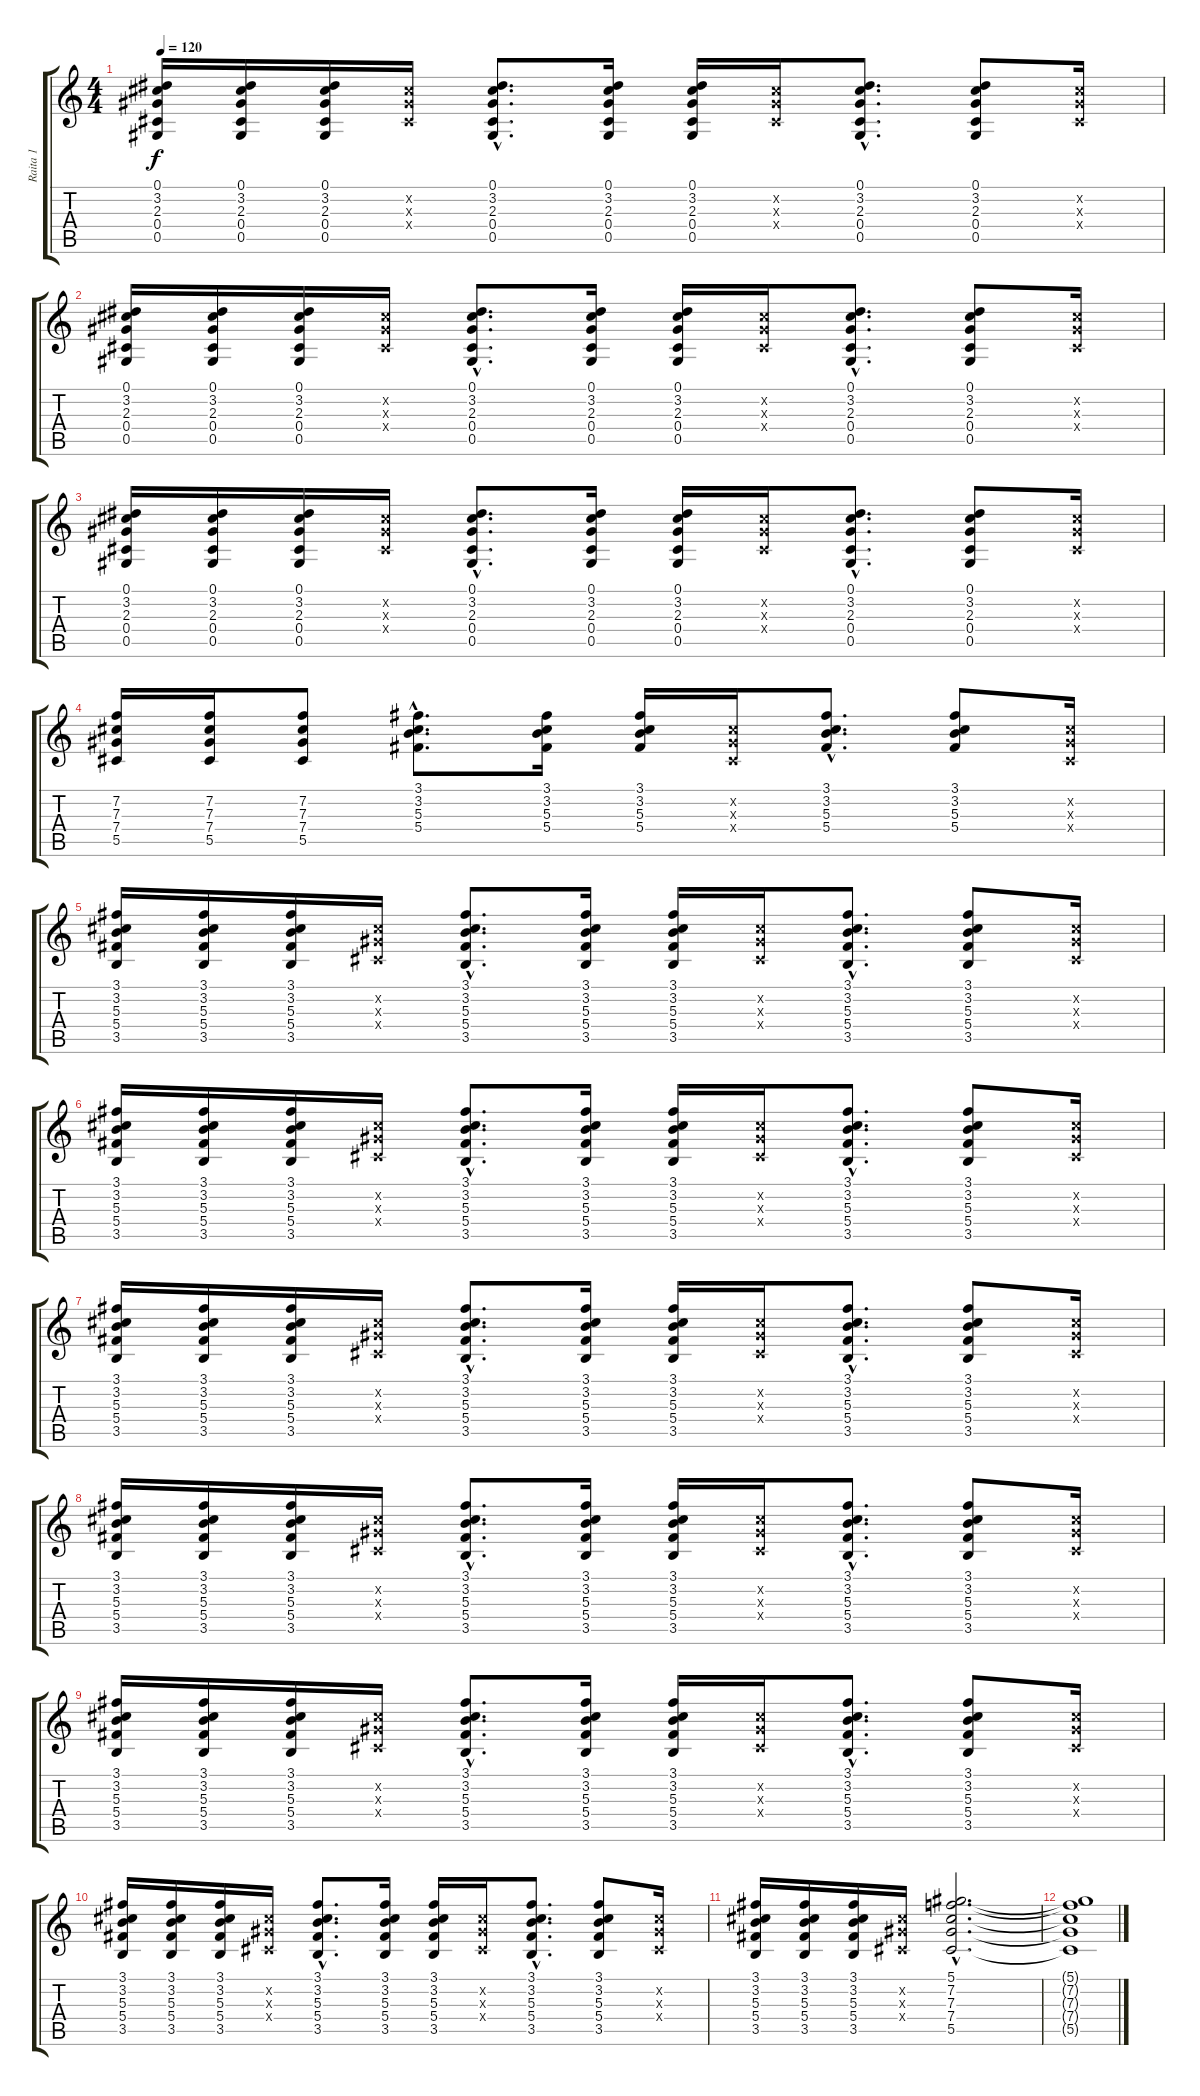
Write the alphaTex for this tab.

\track ("Raita 1" "Raita 1") {instrument acousticguitarsteel}
\staff {score tabs}
\tuning (Eb4 Bb3 Gb3 Db3 Ab2 Db2) {hide}
\ts (4 4)
\tempo 120
\clef g2
\ks c
(0.1 3.2 2.3 0.4 0.5).16{dy f} (0.1 3.2 2.3 0.4 0.5).16 (0.1 3.2 2.3 0.4 0.5).16 (3.2{x} 2.3{x} 0.4{x}).16 (0.1{hac} 3.2{hac} 2.3{hac} 0.4{hac} 0.5{hac}).8{d} (0.1 3.2 2.3 0.4 0.5).16 (0.1 3.2 2.3 0.4 0.5).16 (3.2{x} 2.3{x} 0.4{x}).16 (0.1{hac} 3.2{hac} 2.3{hac} 0.4{hac} 0.5{hac}).8{d} (0.1 3.2 2.3 0.4 0.5).8 (3.2{x} 2.3{x} 0.4{x}).16 |
(0.1 3.2 2.3 0.4 0.5).16 (0.1 3.2 2.3 0.4 0.5).16 (0.1 3.2 2.3 0.4 0.5).16 (3.2{x} 2.3{x} 0.4{x}).16 (0.1{hac} 3.2{hac} 2.3{hac} 0.4{hac} 0.5{hac}).8{d} (0.1 3.2 2.3 0.4 0.5).16 (0.1 3.2 2.3 0.4 0.5).16 (3.2{x} 2.3{x} 0.4{x}).16 (0.1{hac} 3.2{hac} 2.3{hac} 0.4{hac} 0.5{hac}).8{d} (0.1 3.2 2.3 0.4 0.5).8 (3.2{x} 2.3{x} 0.4{x}).16 |
(0.1 3.2 2.3 0.4 0.5).16 (0.1 3.2 2.3 0.4 0.5).16 (0.1 3.2 2.3 0.4 0.5).16 (3.2{x} 2.3{x} 0.4{x}).16 (0.1{hac} 3.2{hac} 2.3{hac} 0.4{hac} 0.5{hac}).8{d} (0.1 3.2 2.3 0.4 0.5).16 (0.1 3.2 2.3 0.4 0.5).16 (3.2{x} 2.3{x} 0.4{x}).16 (0.1{hac} 3.2{hac} 2.3{hac} 0.4{hac} 0.5{hac}).8{d} (0.1 3.2 2.3 0.4 0.5).8 (3.2{x} 2.3{x} 0.4{x}).16 |
(7.2 7.3 7.4 5.5).16 (7.2 7.3 7.4 5.5).16 (7.2 7.3 7.4 5.5).8 (3.1{hac} 3.2{hac} 5.3{hac} 5.4{hac}).8{d volume 7} (3.1 3.2 5.3 5.4).16 (3.1 3.2 5.3 5.4).16 (3.2{x} 2.3{x} 0.4{x}).16 (3.1{hac} 3.2{hac} 5.3{hac} 5.4{hac}).8{d} (3.1 3.2 5.3 5.4).8 (3.2{x} 2.3{x} 0.4{x}).16 |
(3.1 3.2 5.3 5.4 3.5).16 (3.1 3.2 5.3 5.4 3.5).16 (3.1 3.2 5.3 5.4 3.5).16 (3.2{x} 2.3{x} 0.4{x}).16 (3.1{hac} 3.2{hac} 5.3{hac} 5.4{hac} 3.5{hac}).8{d} (3.1 3.2 5.3 5.4 3.5).16 (3.1 3.2 5.3 5.4 3.5).16 (3.2{x} 2.3{x} 0.4{x}).16 (3.1{hac} 3.2{hac} 5.3{hac} 5.4{hac} 3.5{hac}).8{d} (3.1 3.2 5.3 5.4 3.5).8 (3.2{x} 2.3{x} 0.4{x}).16 |
(3.1 3.2 5.3 5.4 3.5).16 (3.1 3.2 5.3 5.4 3.5).16 (3.1 3.2 5.3 5.4 3.5).16 (3.2{x} 2.3{x} 0.4{x}).16 (3.1{hac} 3.2{hac} 5.3{hac} 5.4{hac} 3.5{hac}).8{d} (3.1 3.2 5.3 5.4 3.5).16 (3.1 3.2 5.3 5.4 3.5).16 (3.2{x} 2.3{x} 0.4{x}).16 (3.1{hac} 3.2{hac} 5.3{hac} 5.4{hac} 3.5{hac}).8{d} (3.1 3.2 5.3 5.4 3.5).8 (3.2{x} 2.3{x} 0.4{x}).16 |
(3.1 3.2 5.3 5.4 3.5).16 (3.1 3.2 5.3 5.4 3.5).16 (3.1 3.2 5.3 5.4 3.5).16 (3.2{x} 2.3{x} 0.4{x}).16 (3.1{hac} 3.2{hac} 5.3{hac} 5.4{hac} 3.5{hac}).8{d} (3.1 3.2 5.3 5.4 3.5).16 (3.1 3.2 5.3 5.4 3.5).16 (3.2{x} 2.3{x} 0.4{x}).16 (3.1{hac} 3.2{hac} 5.3{hac} 5.4{hac} 3.5{hac}).8{d} (3.1 3.2 5.3 5.4 3.5).8 (3.2{x} 2.3{x} 0.4{x}).16 |
(3.1 3.2 5.3 5.4 3.5).16 (3.1 3.2 5.3 5.4 3.5).16 (3.1 3.2 5.3 5.4 3.5).16 (3.2{x} 2.3{x} 0.4{x}).16 (3.1{hac} 3.2{hac} 5.3{hac} 5.4{hac} 3.5{hac}).8{d} (3.1 3.2 5.3 5.4 3.5).16 (3.1 3.2 5.3 5.4 3.5).16 (3.2{x} 2.3{x} 0.4{x}).16 (3.1{hac} 3.2{hac} 5.3{hac} 5.4{hac} 3.5{hac}).8{d} (3.1 3.2 5.3 5.4 3.5).8 (3.2{x} 2.3{x} 0.4{x}).16 |
(3.1 3.2 5.3 5.4 3.5).16 (3.1 3.2 5.3 5.4 3.5).16 (3.1 3.2 5.3 5.4 3.5).16 (3.2{x} 2.3{x} 0.4{x}).16 (3.1{hac} 3.2{hac} 5.3{hac} 5.4{hac} 3.5{hac}).8{d} (3.1 3.2 5.3 5.4 3.5).16 (3.1 3.2 5.3 5.4 3.5).16 (3.2{x} 2.3{x} 0.4{x}).16 (3.1{hac} 3.2{hac} 5.3{hac} 5.4{hac} 3.5{hac}).8{d} (3.1 3.2 5.3 5.4 3.5).8 (3.2{x} 2.3{x} 0.4{x}).16 |
(3.1 3.2 5.3 5.4 3.5).16 (3.1 3.2 5.3 5.4 3.5).16 (3.1 3.2 5.3 5.4 3.5).16 (3.2{x} 2.3{x} 0.4{x}).16 (3.1{hac} 3.2{hac} 5.3{hac} 5.4{hac} 3.5{hac}).8{d} (3.1 3.2 5.3 5.4 3.5).16 (3.1 3.2 5.3 5.4 3.5).16 (3.2{x} 2.3{x} 0.4{x}).16 (3.1{hac} 3.2{hac} 5.3{hac} 5.4{hac} 3.5{hac}).8{d} (3.1 3.2 5.3 5.4 3.5).8 (3.2{x} 2.3{x} 0.4{x}).16 |
(3.1 3.2 5.3 5.4 3.5).16 (3.1 3.2 5.3 5.4 3.5).16 (3.1 3.2 5.3 5.4 3.5).16 (3.2{x} 2.3{x} 0.4{x}).16 (5.1{hac} 7.2{hac} 7.3{hac} 7.4{hac} 5.5{hac}).2{d} |
(5.1{t} 7.2{t} 7.3{t} 7.4{t} 5.5{t}).1
